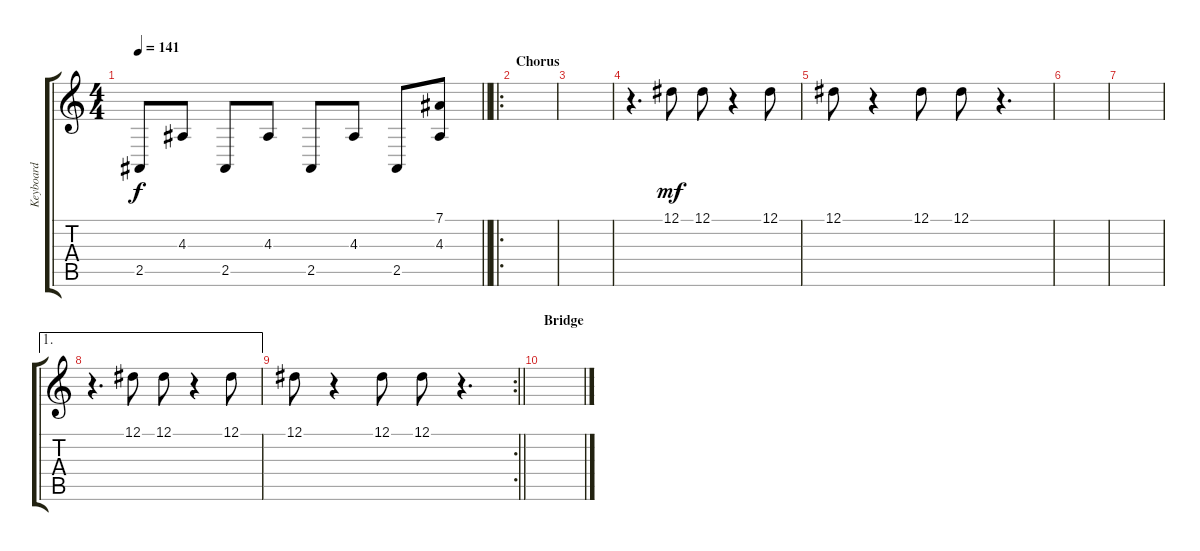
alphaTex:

\track ("Keyboard" "Keyboard") {instrument synthstrings1}
\staff {score tabs}
\tuning (Eb4 Bb3 Gb3 Db3 Ab2 Db2) {hide}
\ts (4 4)
\tempo 141
\clef g2
\barLineRight lightlight
\ks c
2.5.8{dy f} 4.3.8 2.5.8 4.3.8 2.5.8 4.3.8 2.5.8 (7.1{t} 4.3).8 |
\ro
\section ("" "Chorus")
|
|
r.4{d} 12.1.8{dy mf} 12.1.8 r.4 12.1.8 |
12.1.8 r.4 12.1.8 12.1.8 r.4{d} |
|
|
\ae 1
r.4{d} 12.1.8 12.1.8 r.4 12.1.8 |
\rc 2
\barLineRight lightlight
12.1.8 r.4 12.1.8 12.1.8 r.4{d} |
\section ("" "Bridge")
